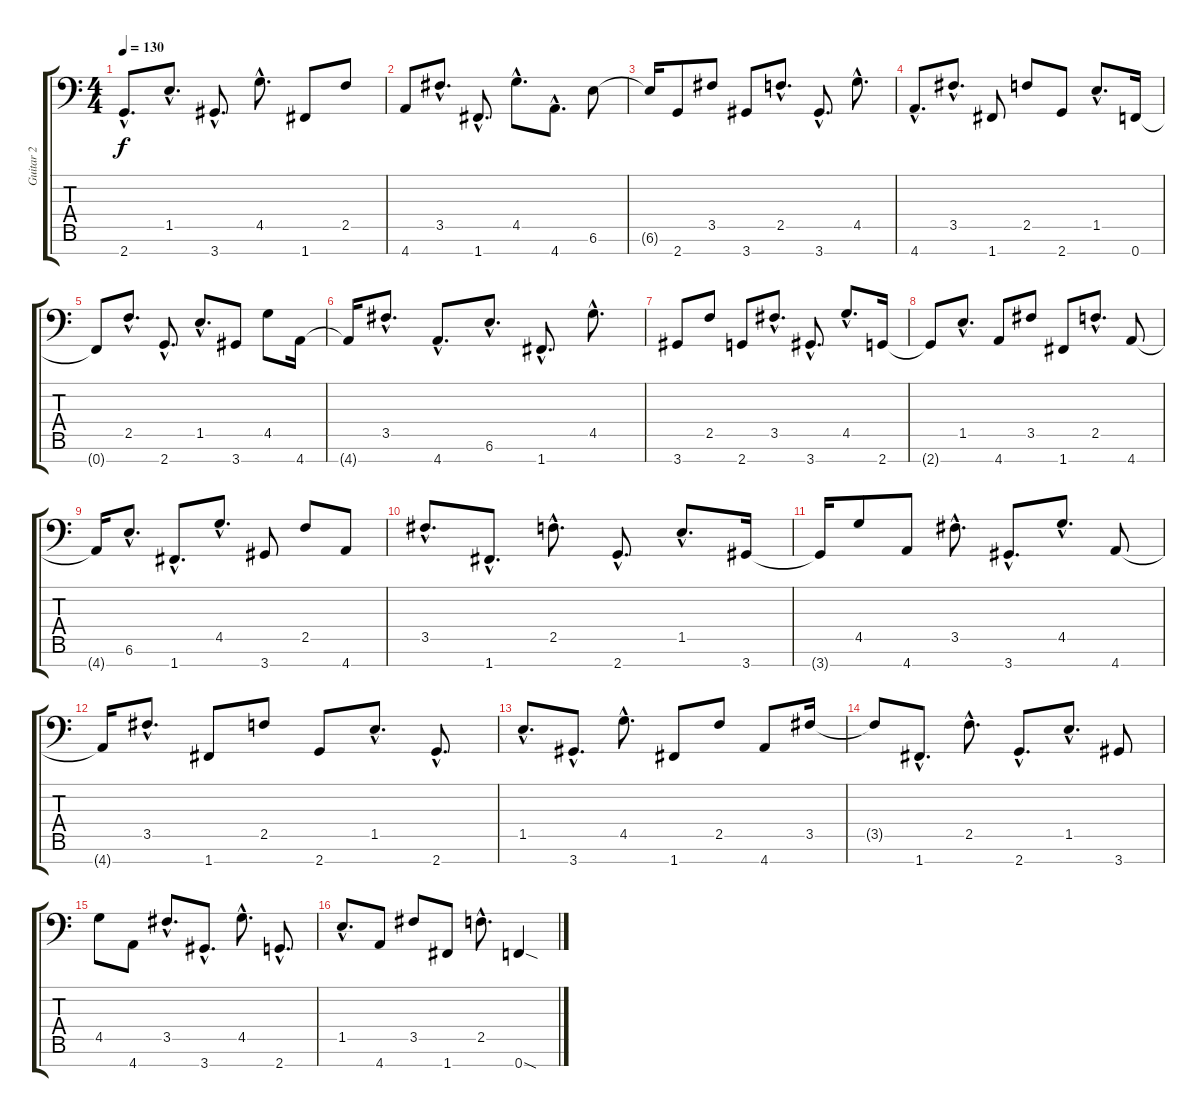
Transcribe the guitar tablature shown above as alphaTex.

\track ("Guitar 2" "Guitar 2") {instrument overdrivenguitar}
\staff {score tabs}
\tuning (Bb3 Gb3 Db3 Ab2 Eb2 Bb1 F1) {hide}
\ts (4 4)
\tempo 130
\clef f4
\ks c
2.7{hac}.8{d dy f instrument overdrivenguitar} 1.5{hac}.8{d} 3.7{hac}.8{d} 4.5{hac}.8{d} 1.7.8 2.5.8 |
4.7.8 3.5{hac}.8{d} 1.7{hac}.8{d} 4.5{hac}.8{d} 4.7{hac}.8{d} 6.6.8 |
6.6{t}.16 2.7.8 3.5.8 3.7.8 2.5{hac}.8{d} 3.7{hac}.8{d} 4.5{hac}.8{d} |
4.7{hac}.8{d} 3.5{hac}.8{d} 1.7.8 2.5.8 2.7.8 1.5{hac}.8{d} 0.7.16 |
0.7{t}.8 2.5{hac}.8{d} 2.7{hac}.8{d} 1.5{hac}.8{d} 3.7.8 4.5.8 4.7.16 |
4.7{t}.16 3.5{hac}.8{d} 4.7{hac}.8{d} 6.6{hac}.8{d} 1.7{hac}.8{d} 4.5{hac}.8{d} |
3.7.8 2.5.8 2.7.8 3.5{hac}.8{d} 3.7{hac}.8{d} 4.5{hac}.8{d} 2.7.16 |
2.7{t}.8 1.5{hac}.8{d} 4.7.8 3.5.8 1.7.8 2.5{hac}.8{d} 4.7.8 |
4.7{t}.16 6.6{hac}.8{d} 1.7{hac}.8{d} 4.5{hac}.8{d} 3.7.8 2.5.8 4.7.8 |
3.5{hac}.8{d} 1.7{hac}.8{d} 2.5{hac}.8{d} 2.7{hac}.8{d} 1.5{hac}.8{d} 3.7.16 |
3.7{t}.16 4.5.8 4.7.8 3.5{hac}.8{d} 3.7{hac}.8{d} 4.5{hac}.8{d} 4.7.8 |
4.7{t}.16 3.5{hac}.8{d} 1.7.8 2.5.8 2.7.8 1.5{hac}.8{d} 2.7{hac}.8{d} |
1.5{hac}.8{d} 3.7{hac}.8{d} 4.5{hac}.8{d} 1.7.8 2.5.8 4.7.8 3.5.16 |
3.5{t}.8 1.7{hac}.8{d} 2.5{hac}.8{d} 2.7{hac}.8{d} 1.5{hac}.8{d} 3.7.8 |
4.5.8 4.7.8 3.5{hac}.8{d} 3.7{hac}.8{d} 4.5{hac}.8{d} 2.7{hac}.8{d} |
1.5{hac}.8{d} 4.7.8 3.5.8 1.7.8 2.5{hac}.8{d} 0.7{sod}.4
